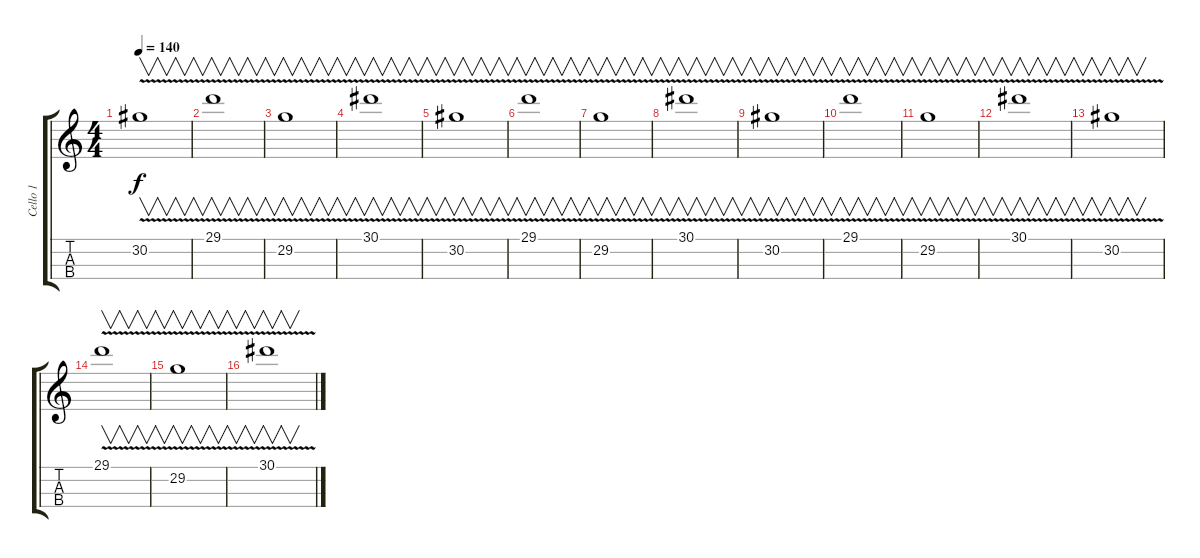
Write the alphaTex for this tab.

\track ("Cello 1" "Cello 1") {instrument cello}
\staff {score tabs}
\tuning (A3 D3 G2 C2) {hide}
\ts (4 4)
\tempo 140
\clef g2
\ks c
30.2{v}.1{v dy f} |
29.1{v}.1{v} |
29.2{v}.1{v} |
30.1{v}.1{v} |
30.2{v}.1{v} |
29.1{v}.1{v} |
29.2{v}.1{v} |
30.1{v}.1{v} |
30.2{v}.1{v} |
29.1{v}.1{v} |
29.2{v}.1{v} |
30.1{v}.1{v} |
30.2{v}.1{v} |
29.1{v}.1{v} |
29.2{v}.1{v} |
30.1{v}.1{v}
